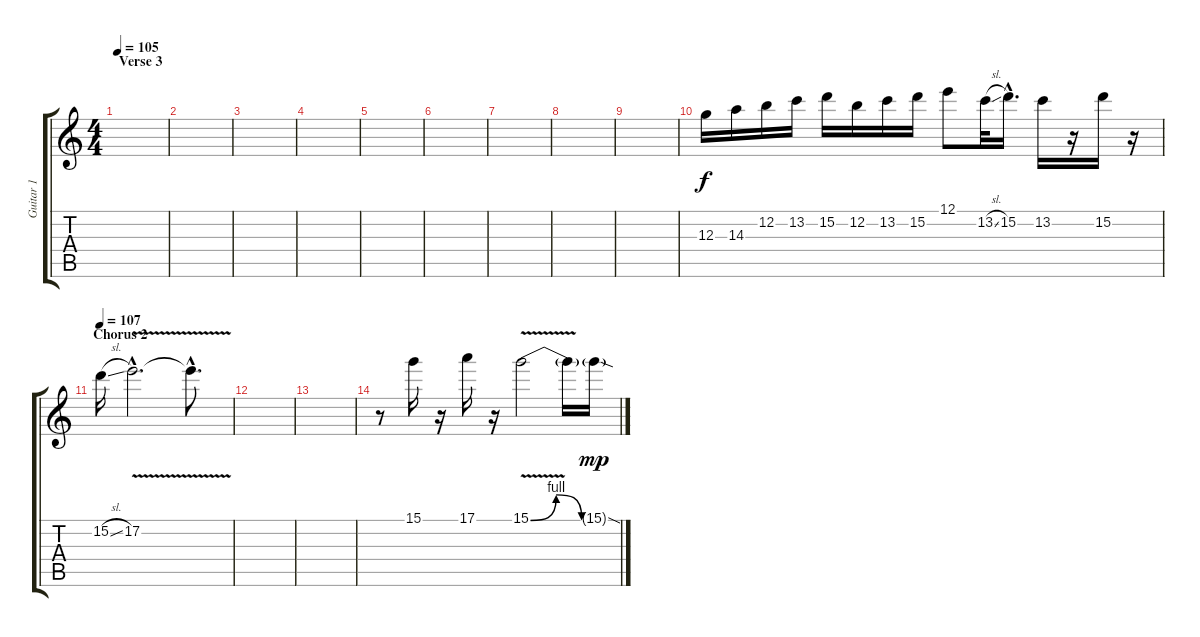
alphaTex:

\track ("Guitar 1" "Guitar 1") {instrument overdrivenguitar}
\staff {score tabs}
\tuning (E4 B3 G3 D3 A2 E2) {hide}
\ts (4 4)
\section ("" "Verse 3")
\tempo 105
\clef g2
\ks c
|
|
|
|
|
|
|
|
|
12.3.16{dy f} 14.3.16 12.2.16 13.2.16 15.2.16 12.2.16 13.2.16 15.2.16 12.1.8 13.2{sl}.32 15.2{hac}.16{d} 13.2.16 r.16 15.2.16 r.16 |
\section ("" "Chorus 2")
\tempo 107
15.2{sl}.16 17.2{v hac}.2{d} 17.2{hac t}.8{d} |
|
|
r.8 15.1.16 r.16 17.1.16 r.16 15.1{be (bendrelease 0 0 25 4 57 4 60 0) v}.2 15.1{t}.16 15.1{sod g}.16{dy mp}
